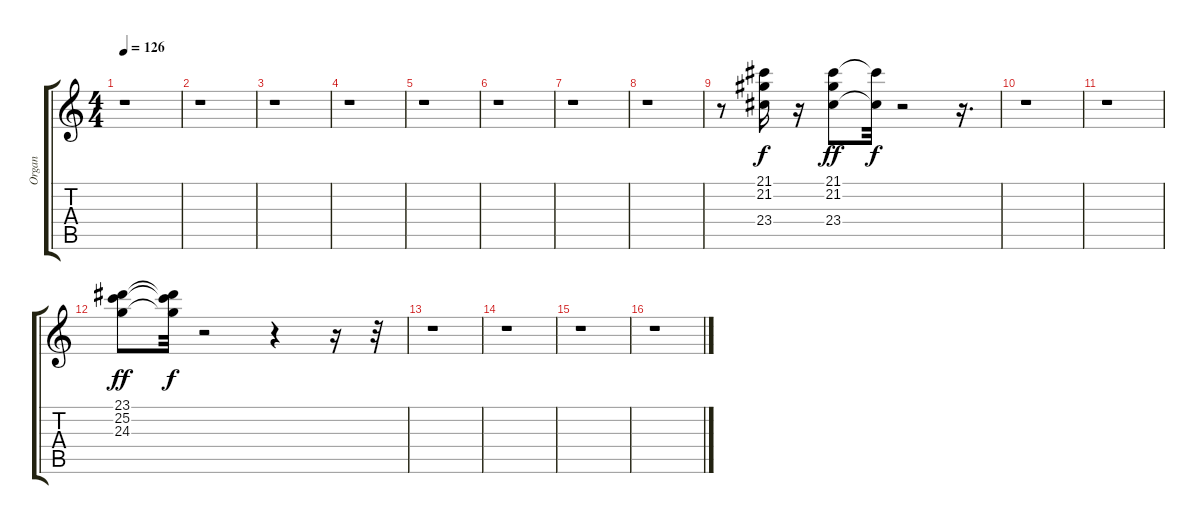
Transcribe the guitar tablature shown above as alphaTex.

\track ("Organ" "Organ") {instrument rockorgan}
\staff {score tabs}
\tuning (E4 B3 G3 D3 A2 E2) {hide}
\ts (4 4)
\tempo 126
\clef g2
\ks c
r.1{dy f} |
r.1 |
r.1 |
r.1 |
r.1 |
r.1 |
r.1 |
r.1 |
r.8 (21.1 21.2 23.4).16 r.16 (21.1 21.2 23.4).8{dy ff} (21.1{t} 23.4{t}).32{dy f} r.2 r.16{d} |
r.1 |
r.1 |
(23.1 25.2 24.3).8{dy ff} (23.1{t} 25.2{t} 24.3{t}).32{dy f} r.2 r.4 r.16 r.32 |
r.1 |
r.1 |
r.1 |
r.1
